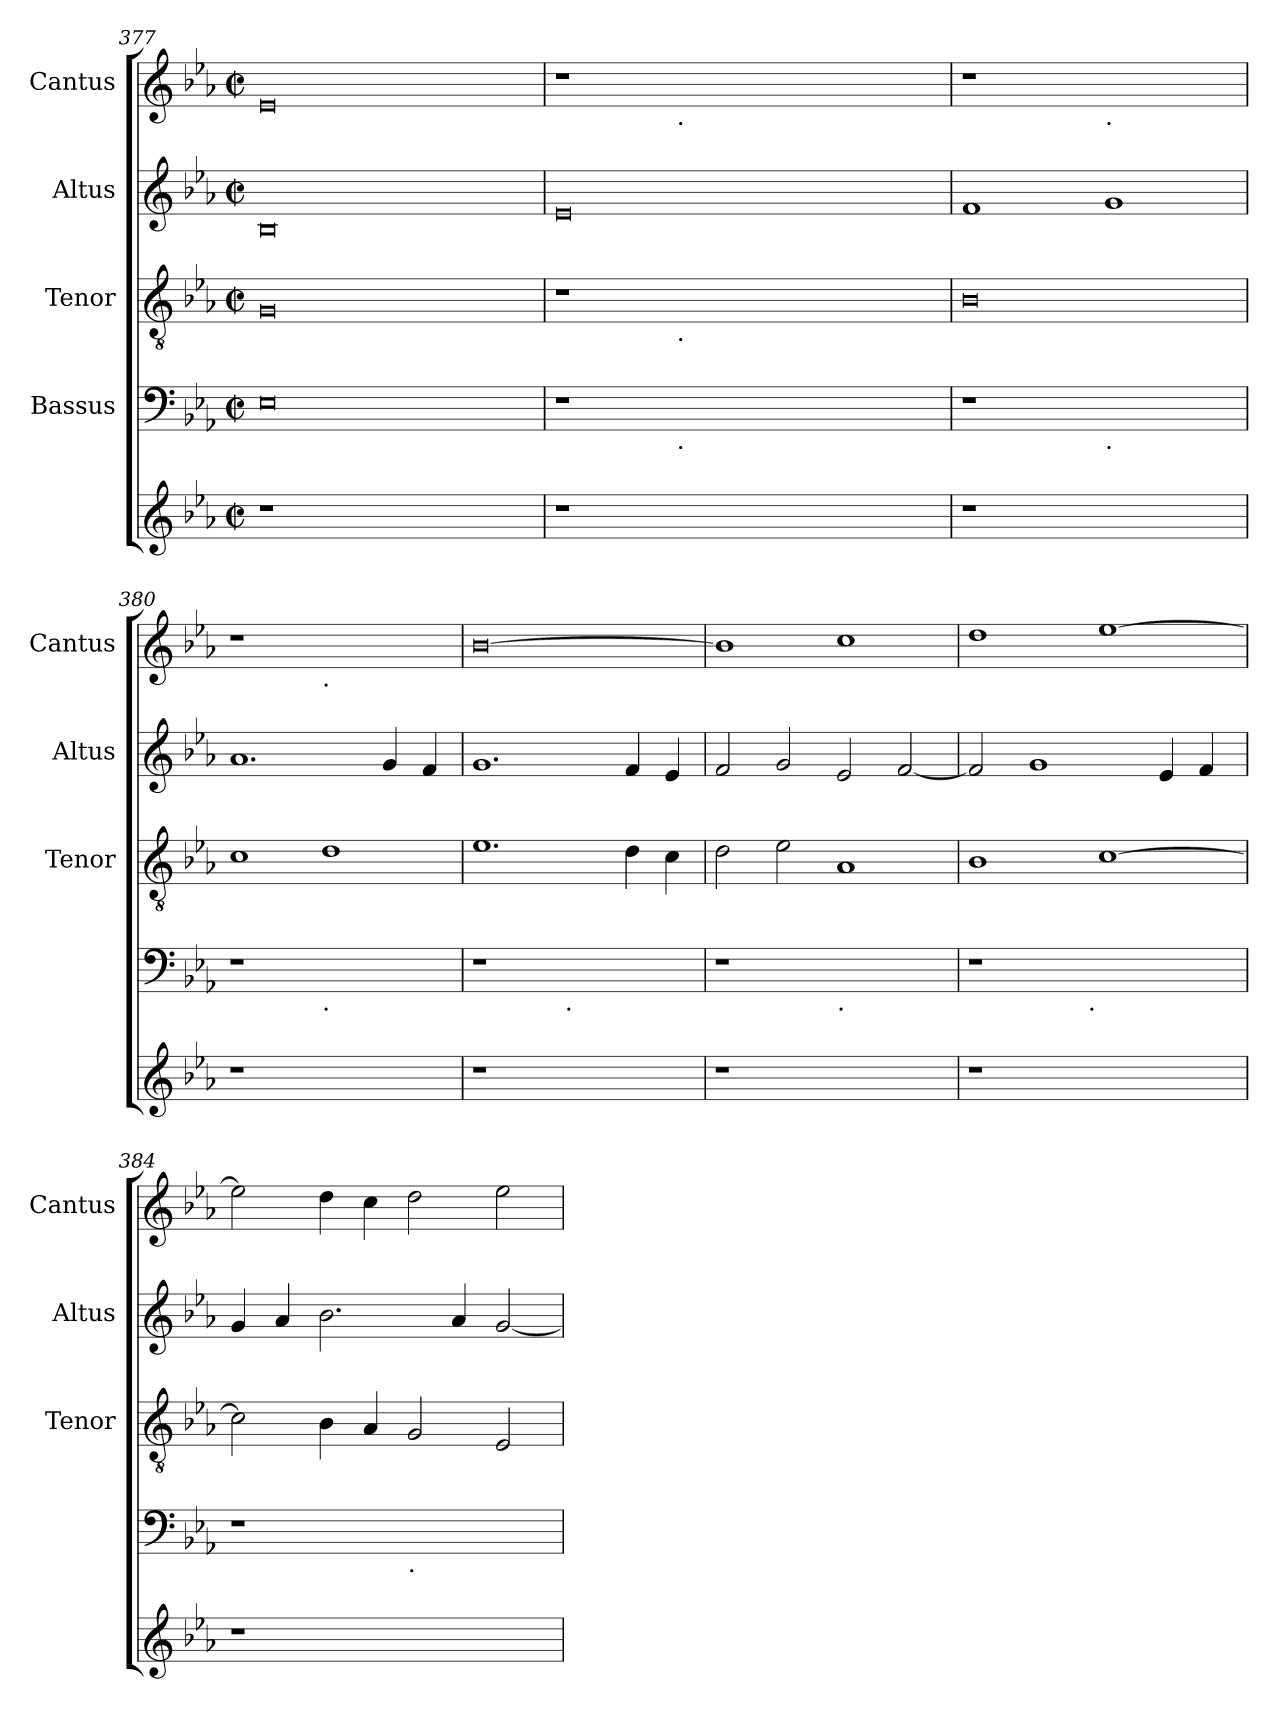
**kern	**kern	**kern	**kern	**kern
*part5	*part4	*part3	*part2	*part1
*staff5	*staff4	*staff3	*staff2	*staff1
*	*I"Bassus	*I"Tenor	*I"Altus	*I"Cantus
*	*	*I'Tenor	*I'Altus	*I'Cantus
*clefG2	*clefF4	*clefGv2	*clefG2	*clefG2
*k[b-e-a-]	*k[b-e-a-]	*k[b-e-a-]	*k[b-e-a-]	*k[b-e-a-]
*E-:	*E-:	*E-:	*E-:	*E-:
*M2/2	*M2/2	*M2/2	*M2/2	*M2/2
*met(c|)	*met(c|)	*met(c|)	*met(c|)	*met(c|)
=377	=377	=377	=377	=377
1r	0E-	0G	0B-	0e-
1ryy	.	.	.	.
!!LO:PB:g=z
=378!	=378!	=378!	=378!	=378!
*	*^	*^	*	*^
1r	1r	2ryy	1r	2ryy	0e-	1r	2ryy
.	.	16ryy	.	16ryy	.	.	16ryy
!	!	!	!	!	!	!	!LO:TX:b:t=.
!	!	!	!	!LO:TX:b:t=.	!	!	!
!	!	!LO:TX:b:t=.	!	!	!	!	!
.	.	1ryy	.	1ryy	.	.	1ryy
1ryy	1ryy	.	1ryy	.	.	1ryy	.
.	.	4..ryy	.	4..ryy	.	.	4..ryy
*	*v	*v	*	*	*	*v	*v
*	*	*v	*v	*	*
=379	=379	=379	=379	=379
1r	1r	0B-	1f	1r
!	!	!	!	!LO:TX:b:t=.
!	!LO:TX:b:t=.	!	!	!
1ryy	1ryy	.	1g	1ryy
=380	=380	=380	=380	=380
1r	1r	1c	1.a-	1r
!	!	!	!	!LO:TX:b:t=.
!	!LO:TX:b:t=.	!	!	!
1ryy	1ryy	1d	.	1ryy
.	.	.	4g/	.
.	.	.	4f/	.
=381	=381	=381	=381	=381
1r	1r	1.e-	1.g	[>0b-
!	!LO:TX:b:t=.	!	!	!
1ryy	1ryy	.	.	.
.	.	4d\	4f/	.
.	.	4c\	4e-/	.
=382	=382	=382	=382	=382
1r	1r	2d\	2f/	1b-]
.	.	2e-\	2g/	.
!	!LO:TX:b:t=.	!	!	!
1ryy	1ryy	1A-	2e-/	1cc
.	.	.	[<2f/	.
=383	=383	=383	=383	=383
*	*^	*	*	*
1r	1r	2ryy	1B-	2f/]	1dd
.	.	4...ryy	.	1g	.
!	!	!LO:TX:b:t=.	!	!	!
.	.	1ryy	.	.	.
1ryy	1ryy	.	[<1c	.	[<1ee-
.	.	.	.	4e-/	.
.	.	.	.	4f/	.
.	.	32ryy	.	.	.
*	*v	*v	*	*	*
!!LO:LB:g=z
=384	=384	=384	=384	=384
1r	1r	2c\]	4g/	2ee-\]
.	.	.	4a-/	.
.	.	4B-\	2.b-\	4dd\
.	.	4A-/	.	4cc\
!	!LO:TX:b:t=.	!	!	!
1ryy	1ryy	2G/	.	2dd\
.	.	.	4a-/	.
.	.	2E-/	[<2g/	2ee-\
=	=	=	=	=
*-	*-	*-	*-	*-
